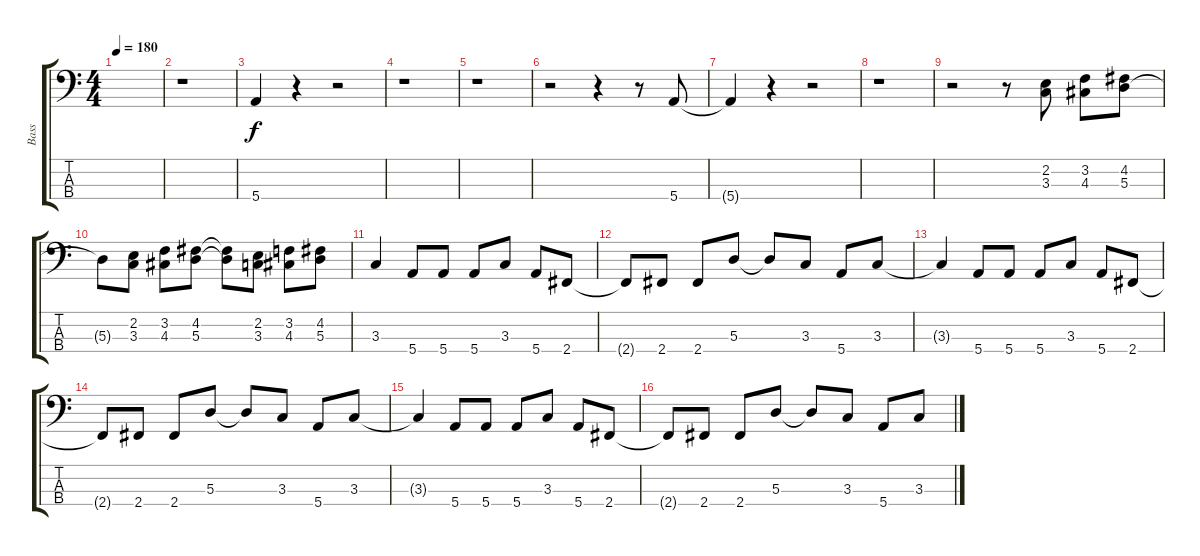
\track ("Bass" "Bass") {instrument electricbasspick}
\staff {score tabs}
\tuning (G2 D2 A1 E1) {hide}
\ts (4 4)
\tempo 180
\clef f4
\ks c
|
r.1 |
5.4.4 r.4 r.2 |
r.1 |
r.1 |
r.2 r.4 r.8 5.4.8 |
5.4{t}.4 r.4 r.2 |
r.1 |
r.2 r.8 (2.2 3.3).8 (3.2 4.3).8 (4.2 5.3).8 |
5.3{t}.8 (2.2 3.3).8 (3.2 4.3).8 (4.2 5.3).8 (4.2{t} 5.3{t}).8 (2.2 3.3).8 (3.2 4.3).8 (4.2 5.3).8 |
3.3.4 5.4.8 5.4.8 5.4.8 3.3.8 5.4.8 2.4.8 |
2.4{t}.8 2.4.8 2.4.8 5.3.8 5.3{t}.8 3.3.8 5.4.8 3.3.8 |
3.3{t}.4 5.4.8 5.4.8 5.4.8 3.3.8 5.4.8 2.4.8 |
2.4{t}.8 2.4.8 2.4.8 5.3.8 5.3{t}.8 3.3.8 5.4.8 3.3.8 |
3.3{t}.4 5.4.8 5.4.8 5.4.8 3.3.8 5.4.8 2.4.8 |
2.4{t}.8 2.4.8 2.4.8 5.3.8 5.3{t}.8 3.3.8 5.4.8 3.3.8
